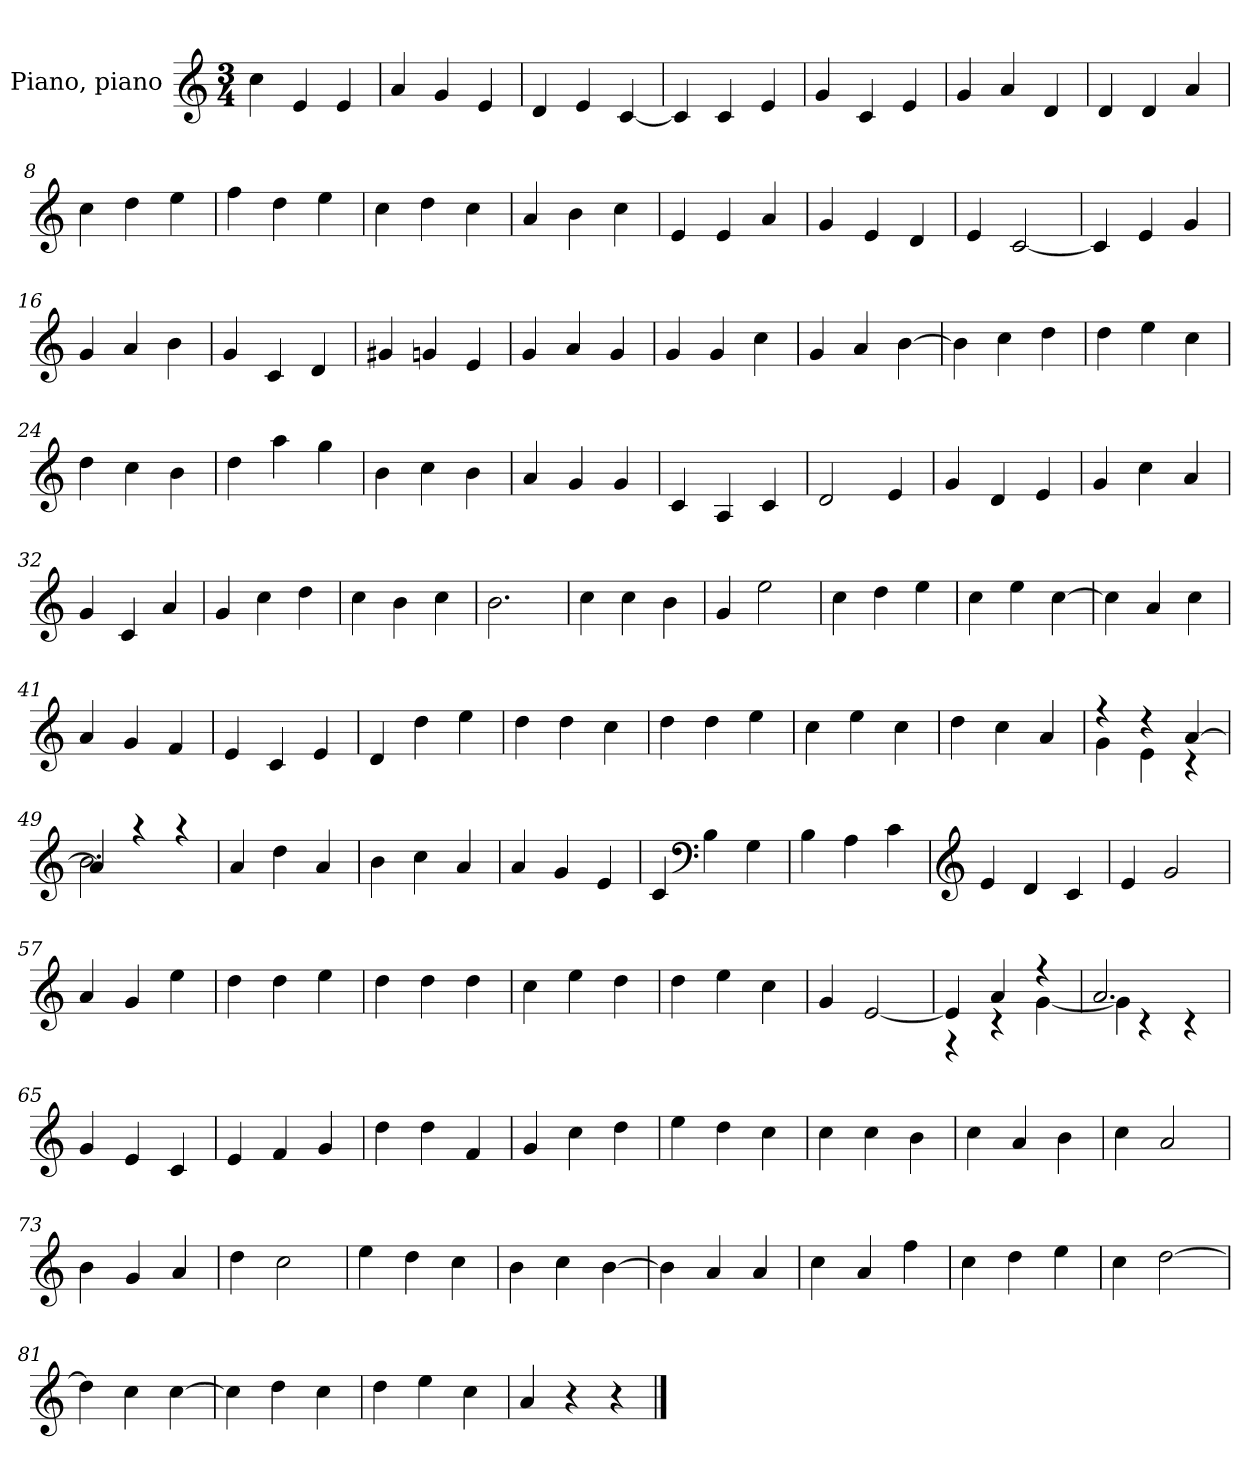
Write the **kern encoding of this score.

**kern
*part1
*staff1
*I"Piano, piano
*clefG2
*k[]
*M3/4
*MM133
=1
4cc\
4e/
4e/
=2
4a/
4g/
4e/
=3
4d/
4e/
[4c/
=4
4c/]
4c/
4e/
=5
4g/
4c/
4e/
=6
4g/
4a/
4d/
=7
4d/
4d/
4a/
=8
4cc\
4dd\
4ee\
=9
4ff\
4dd\
4ee\
=10
4cc\
4dd\
4cc\
=11
4a/
4b\
4cc\
!!LO:LB:g=z
=12
4e/
4e/
4a/
=13
4g/
4e/
4d/
=14
4e/
[2c/
=15
4c/]
4e/
4g/
=16
4g/
4a/
4b\
=17
4g/
4c/
4d/
=18
4g#X/
4gn/
4e/
=19
4g/
4a/
4g/
=20
4g/
4g/
4cc\
=21
4g/
4a/
[4b\
=22
4b\]
4cc\
4dd\
!!LO:LB:g=z
=23
4dd\
4ee\
4cc\
=24
4dd\
4cc\
4b\
=25
4dd\
4aa\
4gg\
=26
4b\
4cc\
4b\
=27
4a/
4g/
4g/
=28
4c/
4A/
4c/
=29
2d/
4e/
=30
4g/
4d/
4e/
=31
4g/
4cc\
4a/
=32
4g/
4c/
4a/
=33
4g/
4cc\
4dd\
!!LO:LB:g=z
=34
4cc\
4b\
4cc\
=35
2.b\
=36
4cc\
4cc\
4b\
=37
4g/
2ee\
=38
4cc\
4dd\
4ee\
=39
4cc\
4ee\
[4cc\
=40
4cc\]
4a/
4cc\
=41
4a/
4g/
4f/
=42
4e/
4c/
4e/
=43
4d/
4dd\
4ee\
=44
4dd\
4dd\
4cc\
=45
4dd\
4dd\
4ee\
!!LO:LB:g=z
=46
4cc\
4ee\
4cc\
=47
4dd\
4cc\
4a/
=48
*^
4r	4g\
4r	4e\
[4a/	4r
=49	=49
4a/]	2.b\
4r	.
4r	.
*v	*v
=50
4a/
4dd\
4a/
=51
4b\
4cc\
4a/
=52
4a/
4g/
4e/
=53
4c/
*clefF4
4B\
4G\
=54
4B\
4A\
4c\
=55
*clefG2
4e/
4d/
4c/
=56
4e/
2g/
!!LO:LB:g=z
=57
4a/
4g/
4ee\
=58
4dd\
4dd\
4ee\
=59
4dd\
4dd\
4dd\
=60
4cc\
4ee\
4dd\
=61
4dd\
4ee\
4cc\
=62
4g/
[2e/
=63
*^
4e/]	4r
4a/	4r
4r	[4g\
=64	=64
2.a/	4g\]
.	4r
.	4r
*v	*v
=65
4g/
4e/
4c/
=66
4e/
4f/
4g/
=67
4dd\
4dd\
4f/
!!LO:LB:g=z
=68
4g/
4cc\
4dd\
=69
4ee\
4dd\
4cc\
=70
4cc\
4cc\
4b\
=71
4cc\
4a/
4b\
=72
4cc\
2a/
=73
4b\
4g/
4a/
=74
4dd\
2cc\
=75
4ee\
4dd\
4cc\
=76
4b\
4cc\
[4b\
=77
4b\]
4a/
4a/
=78
4cc\
4a/
4ff\
=79
4cc\
4dd\
4ee\
!!LO:LB:g=z
=80
4cc\
[2dd\
=81
4dd\]
4cc\
[4cc\
=82
4cc\]
4dd\
4cc\
=83
4dd\
4ee\
4cc\
=84
4a/
4r
4r
==
*-
